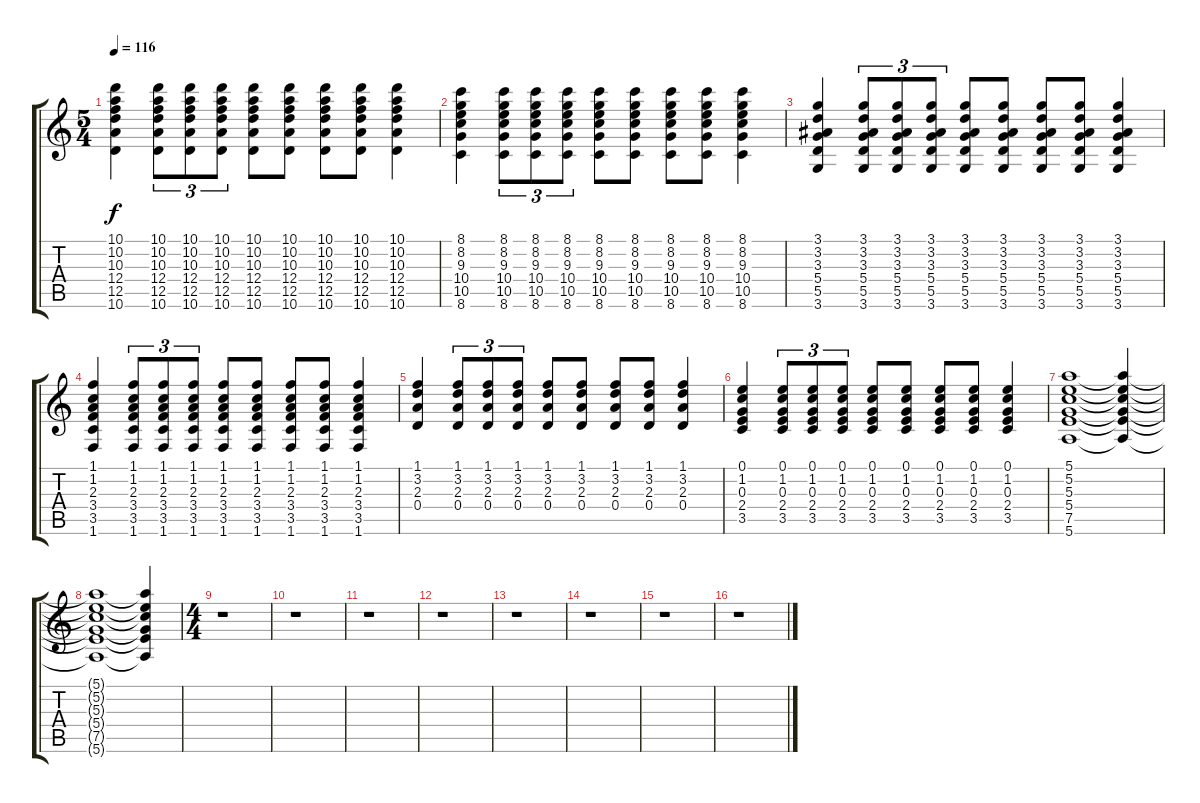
\track "" {instrument distortionguitar}
\staff {score tabs}
\tuning (E4 B3 G3 D3 A2 E2) {hide}
\ts (5 4)
\tempo 116
\clef g2
\ks c
(10.1 10.2 10.3 12.4 12.5 10.6).4{dy f} (10.1 10.2 10.3 12.4 12.5 10.6).8{tu (3 2)} (10.1 10.2 10.3 12.4 12.5 10.6).8{tu (3 2)} (10.1 10.2 10.3 12.4 12.5 10.6).8{tu (3 2)} (10.1 10.2 10.3 12.4 12.5 10.6).8 (10.1 10.2 10.3 12.4 12.5 10.6).8 (10.1 10.2 10.3 12.4 12.5 10.6).8 (10.1 10.2 10.3 12.4 12.5 10.6).8 (10.1 10.2 10.3 12.4 12.5 10.6).4 |
(8.1 8.2 9.3 10.4 10.5 8.6).4 (8.1 8.2 9.3 10.4 10.5 8.6).8{tu (3 2)} (8.1 8.2 9.3 10.4 10.5 8.6).8{tu (3 2)} (8.1 8.2 9.3 10.4 10.5 8.6).8{tu (3 2)} (8.1 8.2 9.3 10.4 10.5 8.6).8 (8.1 8.2 9.3 10.4 10.5 8.6).8 (8.1 8.2 9.3 10.4 10.5 8.6).8 (8.1 8.2 9.3 10.4 10.5 8.6).8 (8.1 8.2 9.3 10.4 10.5 8.6).4 |
(3.1 3.2 3.3 5.4 5.5 3.6).4 (3.1 3.2 3.3 5.4 5.5 3.6).8{tu (3 2)} (3.1 3.2 3.3 5.4 5.5 3.6).8{tu (3 2)} (3.1 3.2 3.3 5.4 5.5 3.6).8{tu (3 2)} (3.1 3.2 3.3 5.4 5.5 3.6).8 (3.1 3.2 3.3 5.4 5.5 3.6).8 (3.1 3.2 3.3 5.4 5.5 3.6).8 (3.1 3.2 3.3 5.4 5.5 3.6).8 (3.1 3.2 3.3 5.4 5.5 3.6).4 |
(1.1 1.2 2.3 3.4 3.5 1.6).4 (1.1 1.2 2.3 3.4 3.5 1.6).8{tu (3 2)} (1.1 1.2 2.3 3.4 3.5 1.6).8{tu (3 2)} (1.1 1.2 2.3 3.4 3.5 1.6).8{tu (3 2)} (1.1 1.2 2.3 3.4 3.5 1.6).8 (1.1 1.2 2.3 3.4 3.5 1.6).8 (1.1 1.2 2.3 3.4 3.5 1.6).8 (1.1 1.2 2.3 3.4 3.5 1.6).8 (1.1 1.2 2.3 3.4 3.5 1.6).4 |
(1.1 3.2 2.3 0.4).4 (1.1 3.2 2.3 0.4).8{tu (3 2)} (1.1 3.2 2.3 0.4).8{tu (3 2)} (1.1 3.2 2.3 0.4).8{tu (3 2)} (1.1 3.2 2.3 0.4).8 (1.1 3.2 2.3 0.4).8 (1.1 3.2 2.3 0.4).8 (1.1 3.2 2.3 0.4).8 (1.1 3.2 2.3 0.4).4 |
(0.1 1.2 0.3 2.4 3.5).4 (0.1 1.2 0.3 2.4 3.5).8{tu (3 2)} (0.1 1.2 0.3 2.4 3.5).8{tu (3 2)} (0.1 1.2 0.3 2.4 3.5).8{tu (3 2)} (0.1 1.2 0.3 2.4 3.5).8 (0.1 1.2 0.3 2.4 3.5).8 (0.1 1.2 0.3 2.4 3.5).8 (0.1 1.2 0.3 2.4 3.5).8 (0.1 1.2 0.3 2.4 3.5).4 |
(5.1 5.2 5.3 5.4 7.5 5.6).1 (5.1{t} 5.2{t} 5.3{t} 5.4{t} 7.5{t} 5.6{t}).4 |
(5.1{t} 5.2{t} 5.3{t} 5.4{t} 7.5{t} 5.6{t}).1 (5.1{t} 5.2{t} 5.3{t} 5.4{t} 7.5{t} 5.6{t}).4 |
\ts (4 4)
r.1 |
r.1 |
r.1 |
r.1 |
r.1 |
r.1 |
r.1 |
r.1
